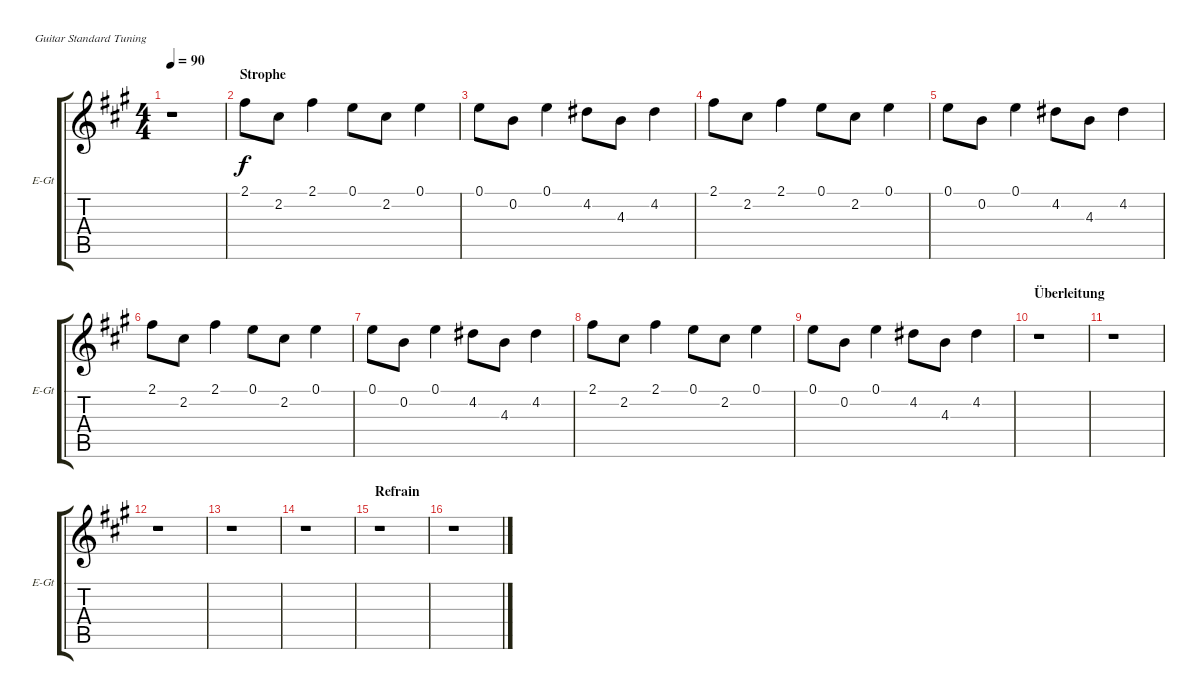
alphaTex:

\bracketExtendMode groupsimilarinstruments
\singleTrackTrackNamePolicy allsystems
\multiTrackTrackNamePolicy allsystems
\firstSystemTrackNameOrientation horizontal
\otherSystemsTrackNameOrientation horizontal
\track ("E-Gt 1" "E-Gt") {instrument electricguitarclean}
\staff {score tabs}
\tuning (E4 B3 G3 D3 A2 E2)
\ts (4 4)
\scale
0.151125
\tempo 90
\accidentals auto
\clef g2
\ottava regular
\simile none
\ks a
r.1{dy f} |
\section ("" "Strophe")
\scale
0.282051 2.1.8 2.2.8 2.1.4 0.1.8 2.2.8 0.1.4 |
\scale
0.435897 0.1.8 0.2.8 0.1.4 4.2.8 4.3.8 4.2.4 |
\scale
0.282051 2.1.8 2.2.8 2.1.4 0.1.8 2.2.8 0.1.4 |
\scale
0.377778 0.1.8 0.2.8 0.1.4 4.2.8 4.3.8 4.2.4 |
\scale
0.244444 2.1.8 2.2.8 2.1.4 0.1.8 2.2.8 0.1.4 |
\scale
0.377778 0.1.8 0.2.8 0.1.4 4.2.8 4.3.8 4.2.4 |
\scale
0.314286 2.1.8 2.2.8 2.1.4 0.1.8 2.2.8 0.1.4 |
\scale
0.485714 0.1.8 0.2.8 0.1.4 4.2.8 4.3.8 4.2.4 |
\section ("" "Überleitung")
\scale
0.2 r.1 |
\scale
0.28 r.1 |
\scale
0.28 r.1 |
\scale
0.44 r.1 |
\scale
0.405405 r.1 |
\section ("" "Refrain")
\scale
0.297297 r.1 |
\scale
0.297297 r.1
